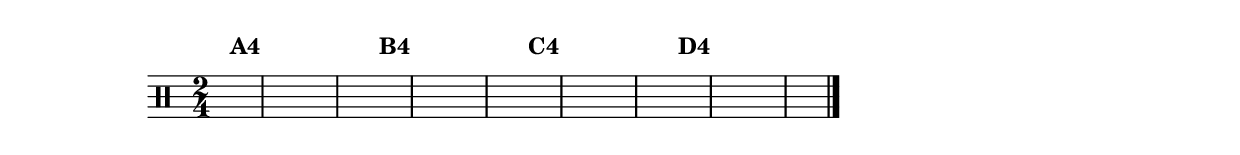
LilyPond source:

%-*- coding: utf-8 -*-

\version "2.10.00"

%\header {title = "variacoes sobre zabelinha - variacao 4"}

\drums {

  \override Staff.TimeSignature #'style = #'()
  \time 2/4 
  \partial 8*2

  \context DrumVoice = "1" { }
  \context DrumVoice = "2" {  }

  <<
    {

      \hideNotes
      sn4^\markup {\bold {A4}}
      sn sn 
      sn sn^\markup{\bold {B4}}
      sn sn
      sn sn^\markup{\bold {C4}}
      sn sn
      sn sn^\markup{\bold {D4}}
      sn sn
      sn

    }


    \\

    {
      \hideNotes
      bd4
      bd2 
      bd2 
      bd
      bd2 
      bd2 
      bd2 
      bd
      bd4


    }

  >>

  \bar "|."

}

